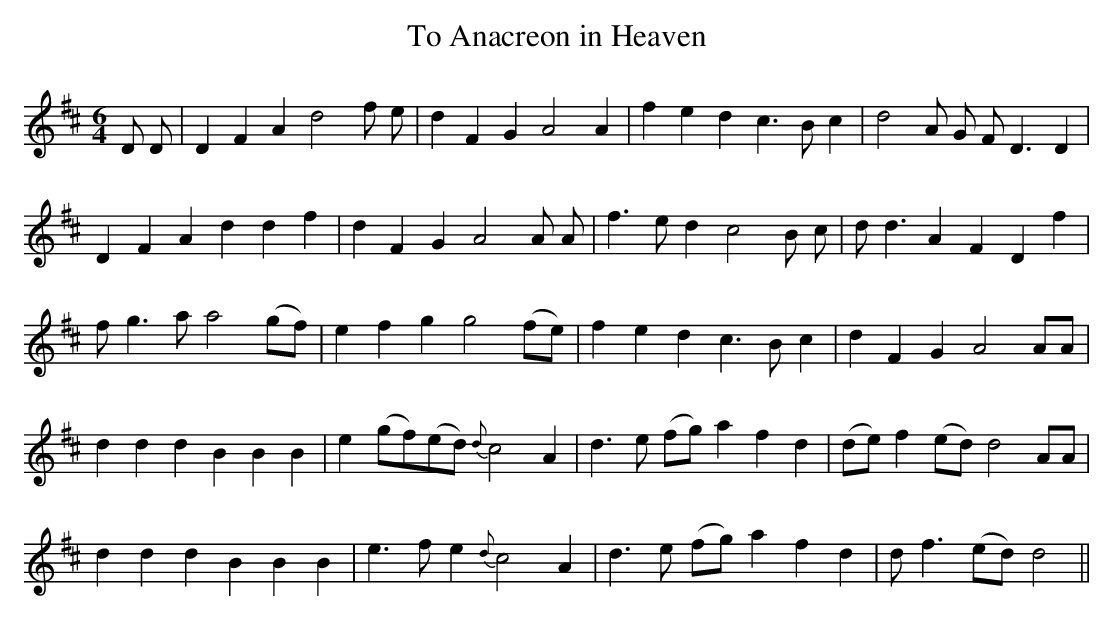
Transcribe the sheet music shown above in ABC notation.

X:1
T:To Anacreon in Heaven
M:6/4
L:1/8
K:D
D D |D2 F2A2 d4 f e |d2 F2 G2 A4 A2|f2 e2 d2 c3B c2|d4 A G F D3 D2|
D2 F2 A2 d2 d2 f2|d2 F2 G2 A4 A A |f3e d2 c4 B c |dd3A2F2D2 f2|
fg3 a a4 (gf)|e2f2g2 g4 (fe)|f2e2d2 c3B c2|d2F2G2 A4 AA|
d2d2d2 B2B2B2|e2 (gf)(ed) {d}c4 A2|d3e (fg) a2f2d2|(de) f2 (ed) d4 AA|
d2d2d2 B2B2B2|e3f e2 {d}c4A2|d3e (fg) a2f2d2|d f3 (ed) d4||
